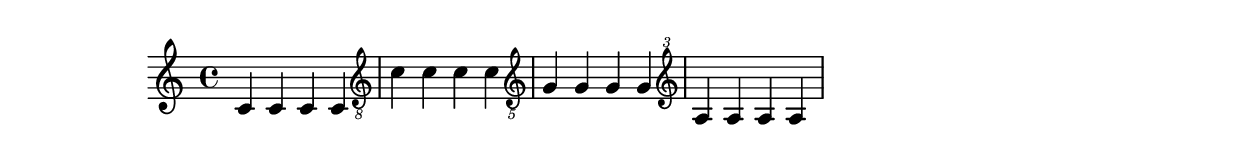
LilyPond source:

%% Do not edit this file; it is automatically
%% generated from LSR http://lsr.dsi.unimi.it
%% This file is in the public domain.
\version "2.13.20"

\header {
  lsrtags = "pitches"

  texidoc = "
Clefs can be transposed by arbitrary amounts, not just by octaves.

"
  doctitle = "Clefs can be transposed by arbitrary amounts"
} % begin verbatim

\relative c' {
  \clef treble
  c4 c c c
  \clef "treble_8"
  c4 c c c
  \clef "treble_5"
  c4 c c c
  \clef "treble^3"
  c4 c c c
}
